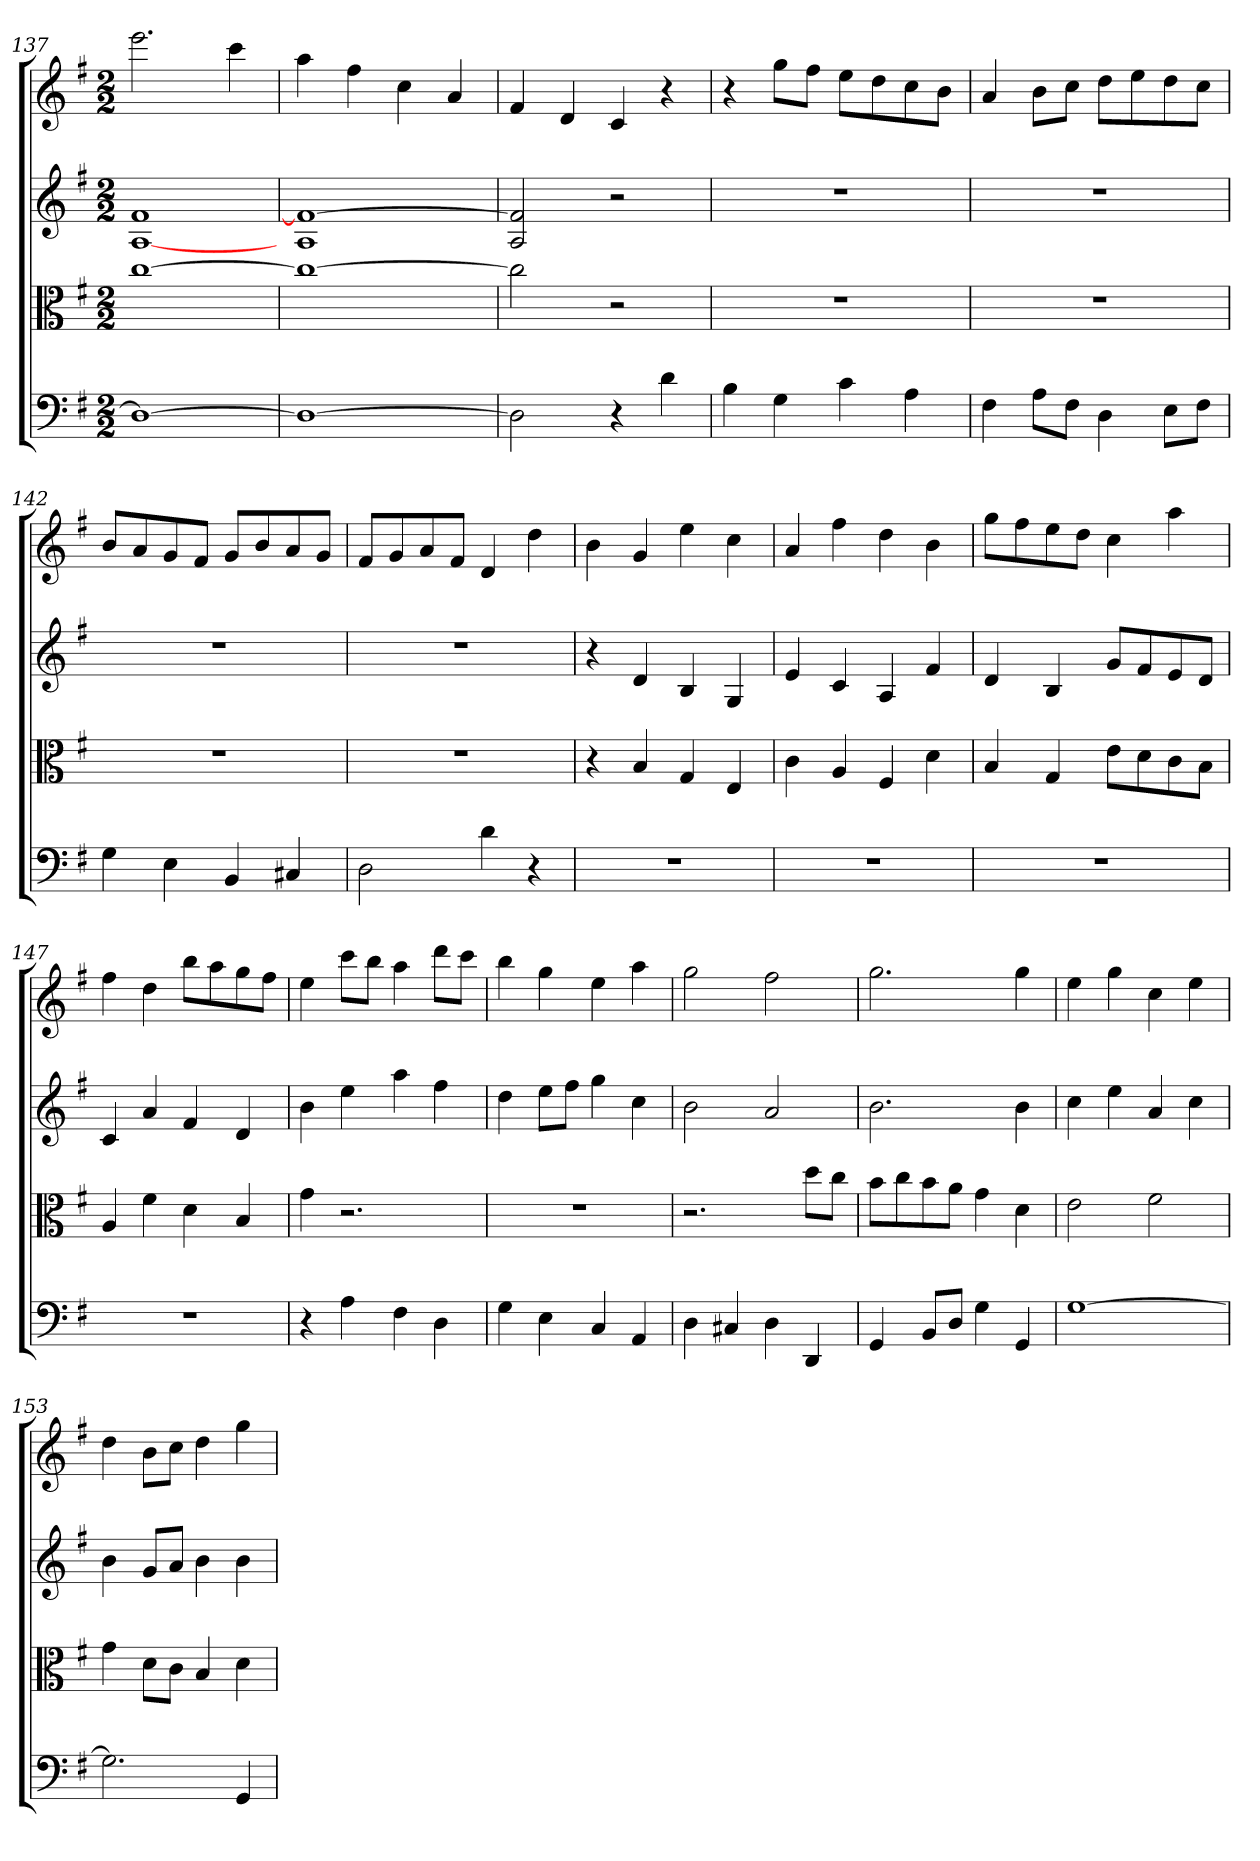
**kern	**kern	**kern	**kern
*part4	*part3	*part2	*part1
*staff4	*staff3	*staff2	*staff1
*clefF4	*clefC3	*	*
*k[f#]	*k[f#]	*k[f#]	*k[f#]
*G:	*G:	*G:	*G:
*M2/2	*M2/2	*M2/2	*M2/2
=137	=137	=137	=137
1D_	[1cc	[1A 1f#	2.eee
.	.	.	4ccc
=138	=138	=138	=138
1D_	1cc_	1A 1f#_	4aa
.	.	.	4ff#
.	.	.	4cc
.	.	.	4a
=139	=139	=139	=139
2D]	2cc]	2A 2f#]	4f#
.	.	.	4d
4r	2r	2r	4c
4d	.	.	4r
=140	=140	=140	=140
4B	1r	1r	4r
4G	.	.	8ggL
.	.	.	8ff#J
4c	.	.	8eeL
.	.	.	8dd
4A	.	.	8cc
.	.	.	8bJ
=141	=141	=141	=141
4F#	1r	1r	4a
8A\L	.	.	8bL
8F#\J	.	.	8ccJ
4D	.	.	8ddL
.	.	.	8ee
8E\L	.	.	8dd
8F#\J	.	.	8ccJ
=142	=142	=142	=142
4G	1r	1r	8bL
.	.	.	8a
4E	.	.	8g
.	.	.	8f#J
4BB	.	.	8gL
.	.	.	8b
4C#X	.	.	8a
.	.	.	8gJ
=143	=143	=143	=143
2D	1r	1r	8f#L
.	.	.	8g
.	.	.	8a
.	.	.	8f#J
4d	.	.	4d
4r	.	.	4dd
=144	=144	=144	=144
1r	4r	4r	4b
.	4B	4d	4g
.	4G	4B	4ee
.	4E	4G	4cc
=145	=145	=145	=145
1r	4c	4e	4a
.	4A	4c	4ff#
.	4F#	4A	4dd
.	4d	4f#	4b
=146	=146	=146	=146
1r	4B	4d	8ggL
.	.	.	8ff#
.	4G	4B	8ee
.	.	.	8ddJ
.	8e\L	8gL	4cc
.	8d\	8f#	.
.	8c\	8e	4aa
.	8B\J	8dJ	.
=147	=147	=147	=147
1r	4A	4c	4ff#
.	4f#	4a	4dd
.	4d	4f#	8bbL
.	.	.	8aa
.	4B	4d	8gg
.	.	.	8ff#J
=148	=148	=148	=148
4r	4g	4b	4ee
4A	2.r	4ee	8cccL
.	.	.	8bbJ
4F#	.	4aa	4aa
4D	.	4ff#	8dddL
.	.	.	8cccJ
=149	=149	=149	=149
4G	1r	4dd	4bb
4E	.	8eeL	4gg
.	.	8ff#J	.
4C	.	4gg	4ee
4AA	.	4cc	4aa
=150	=150	=150	=150
4D	2.r	2b	2gg
4C#X	.	.	.
4D	.	2a	2ff#
4DD	8dd\L	.	.
.	8cc\J	.	.
=151	=151	=151	=151
4GG	8b\L	2.b	2.gg
.	8cc\	.	.
8BB/L	8b\	.	.
8D/J	8a\J	.	.
4G	4g	.	.
4GG	4d	4b	4gg
=152	=152	=152	=152
[1G	2e	4cc	4ee
.	.	4ee	4gg
.	2f#	4a	4cc
.	.	4cc	4ee
=153	=153	=153	=153
2.G]	4g	4b	4dd
.	8d\L	8gL	8bL
.	8c\J	8aJ	8ccJ
.	4B	4b	4dd
4GG	4d	4b	4gg
=	=	=	=
*-	*-	*-	*-
